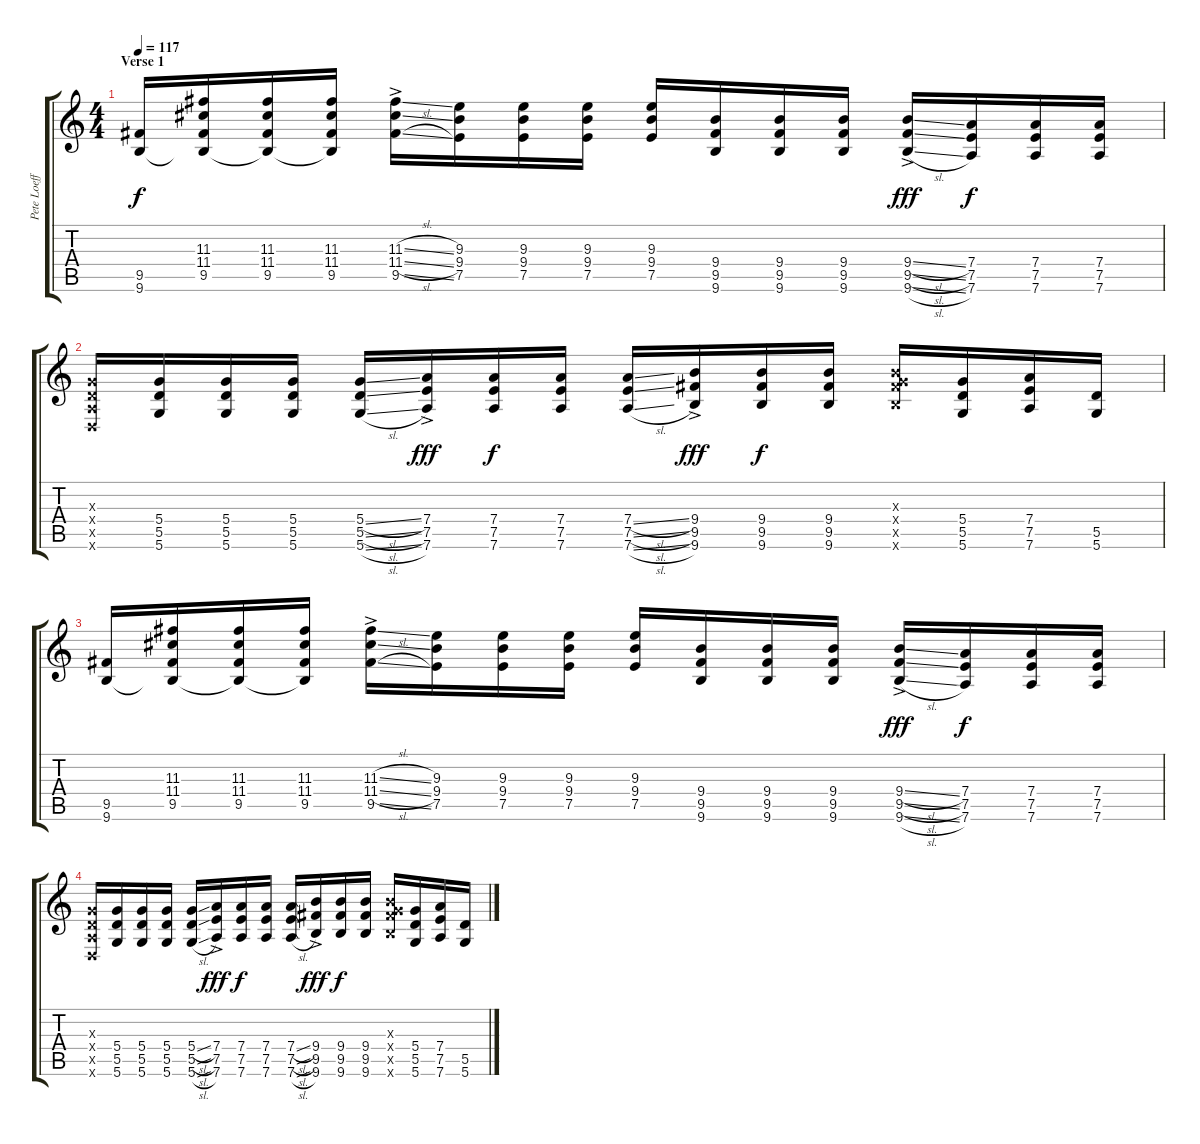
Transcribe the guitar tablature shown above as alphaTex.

\track ("Pete Loeffler - Clean Guitar" "Pete Loeff") {instrument electricguitarjazz}
\staff {score tabs}
\tuning (E4 B3 G3 D3 A2 D2) {hide}
\ts (4 4)
\section ("" "Verse 1")
\tempo 117
\clef g2
\ks c
(9.5 9.6).16{dy f} (11.3 11.4 9.5 9.6{t}).16 (11.3 11.4 9.5 9.6{t}).16 (11.3 11.4 9.5 9.6{t}).16 (11.3{sl ac} 11.4{sl ac} 9.5{sl ac}).16 (9.3 9.4 7.5).16 (9.3 9.4 7.5).16 (9.3 9.4 7.5).16 (9.3 9.4 7.5).16 (9.4 9.5 9.6).16 (9.4 9.5 9.6).16 (9.4 9.5 9.6).16 (9.4{sl ac} 9.5{sl ac} 9.6{sl ac}).16{dy fff} (7.4 7.5 7.6).16{dy f} (7.4 7.5 7.6).16 (7.4 7.5 7.6).16 |
(0.3{x} 0.4{x} 0.5{x} 0.6{x}).16 (5.4 5.5 5.6).16 (5.4 5.5 5.6).16 (5.4 5.5 5.6).16 (5.4{sl} 5.5{sl} 5.6{sl}).16 (7.4{ac} 7.5{ac} 7.6{ac}).16{dy fff} (7.4 7.5 7.6).16{dy f} (7.4 7.5 7.6).16 (7.4{sl} 7.5{sl} 7.6{sl}).16 (9.4{ac} 9.5{ac} 9.6{ac}).16{dy fff} (9.4 9.5 9.6).16{dy f} (9.4 9.5 9.6).16 (0.3{x} 9.4{x} 9.5{x} 9.6{x}).16 (5.4 5.5 5.6).16 (7.4 7.5 7.6).16 (5.5 5.6).16 |
(9.5 9.6).16 (11.3 11.4 9.5 9.6{t}).16 (11.3 11.4 9.5 9.6{t}).16 (11.3 11.4 9.5 9.6{t}).16 (11.3{sl ac} 11.4{sl ac} 9.5{sl ac}).16 (9.3 9.4 7.5).16 (9.3 9.4 7.5).16 (9.3 9.4 7.5).16 (9.3 9.4 7.5).16 (9.4 9.5 9.6).16 (9.4 9.5 9.6).16 (9.4 9.5 9.6).16 (9.4{sl ac} 9.5{sl ac} 9.6{sl ac}).16{dy fff} (7.4 7.5 7.6).16{dy f} (7.4 7.5 7.6).16 (7.4 7.5 7.6).16 |
(0.3{x} 0.4{x} 0.5{x} 0.6{x}).16 (5.4 5.5 5.6).16 (5.4 5.5 5.6).16 (5.4 5.5 5.6).16 (5.4{sl} 5.5{sl} 5.6{sl}).16 (7.4{ac} 7.5{ac} 7.6{ac}).16{dy fff} (7.4 7.5 7.6).16{dy f} (7.4 7.5 7.6).16 (7.4{sl} 7.5{sl} 7.6{sl}).16 (9.4{ac} 9.5{ac} 9.6{ac}).16{dy fff} (9.4 9.5 9.6).16{dy f} (9.4 9.5 9.6).16 (0.3{x} 9.4{x} 9.5{x} 9.6{x}).16 (5.4 5.5 5.6).16 (7.4 7.5 7.6).16 (5.5 5.6).16
